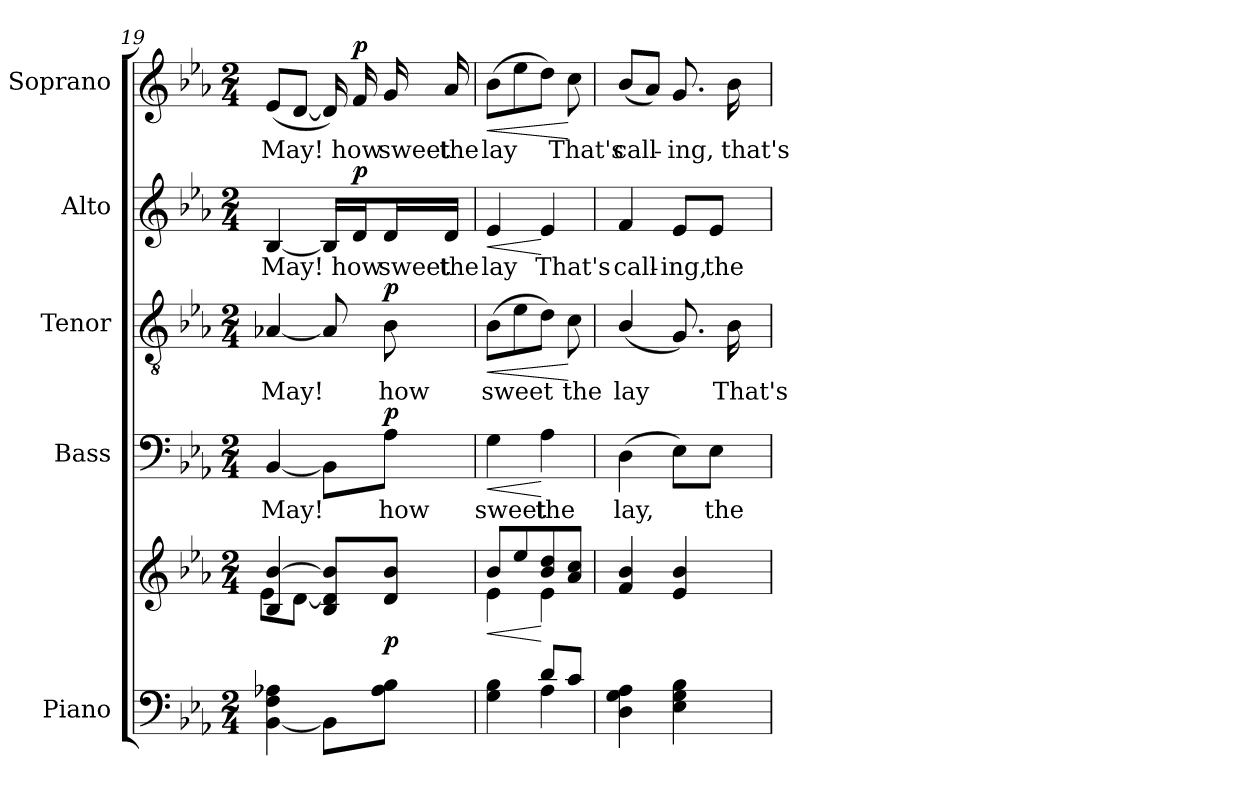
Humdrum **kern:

**kern	**kern	**dynam	**kern	**text	**dynam	**kern	**text	**dynam	**kern	**text	**dynam	**kern	**text	**dynam
*part5	*part5	*part5	*part4	*part4	*part4	*part3	*part3	*part3	*part2	*part2	*part2	*part1	*part1	*part1
*staff6	*staff5	*staff5/6	*staff4	*staff4	*staff4	*staff3	*staff3	*staff3	*staff2	*staff2	*staff2	*staff1	*staff1	*staff1
*I"Piano	*	*	*I"Bass	*	*	*I"Tenor	*	*	*I"Alto	*	*	*I"Soprano	*	*
*I'Pno.	*	*	*I'B.	*	*	*I'T.	*	*	*I'A.	*	*	*I'S.	*	*
*clefF4	*clefG2	*	*clefF4	*	*	*clefGv2	*	*	*clefG2	*	*	*clefG2	*	*
*	*	*	*	*	*	*ITrd7c12	*	*	*	*	*	*	*	*
*k[b-e-a-]	*k[b-e-a-]	*	*k[b-e-a-]	*	*	*k[b-e-a-]	*	*	*k[b-e-a-]	*	*	*k[b-e-a-]	*	*
*E-:	*E-:	*	*E-:	*	*	*E-:	*	*	*E-:	*	*	*E-:	*	*
*M2/4	*M2/4	*	*M2/4	*	*	*M2/4	*	*	*M2/4	*	*	*M2/4	*	*
=19	=19	=19	=19	=19	=19	=19	=19	=19	=19	=19	=19	=19	=19	=19
*	*^	*	*	*	*	*	*	*	*	*	*	*	*	*
!	!	!	!	!	!LO:LY:b:color=#000000	!	!	!	!	!	!	!	!	!	!
!	!	!	!	!	!	!	!	!LO:LY:b:color=#000000	!	!	!	!	!	!	!
!	!	!	!	!	!	!	!	!	!	!	!LO:LY:b:color=#000000	!	!	!	!
!	!	!	!	!	!	!	!	!	!	!	!	!	!	!LO:LY:b:color=#000000	!
[4BB-i\ 4Fi 4A-Xi	4B-i/ [4b-i	8e-i\L	.	[4BB-i/	May!	.	[4AA-Xi/	May!	.	[4B-i/	May!	.	(8e-i/L	May!	.
.	.	[8di\J	.	.	.	.	.	.	.	.	.	.	[8di/J	.	.
8BB-i\L]	8B-i/ 8di] 8b-i]L	4ryy	.	8BB-i\L]	.	.	8AA-i/]	.	.	16B-i/LL]	.	.	16di/])	.	.
!	!	!	!	!	!	!	!	!	!	!	!LO:LY:b:color=#000000	!	!	!	!
!	!	!	!	!	!	!	!	!	!	!	!	!	!	!LO:LY:b:color=#000000	!
.	.	.	.	.	.	.	.	.	.	16di/J	how	p	16fi/	how	p
!	!	!	!	!	!LO:LY:b:color=#000000	!	!	!	!	!	!	!	!	!	!
!	!	!	!	!	!	!	!	!LO:LY:b:color=#000000	!	!	!	!	!	!	!
!	!	!	!	!	!	!	!	!	!	!	!LO:LY:b:color=#000000	!	!	!	!
!	!	!	!	!	!	!	!	!	!	!	!	!	!	!LO:LY:b:color=#000000	!
8A-i\ 8B-iJ	8di/ 8b-iJ	.	p	8A-i\J	how	p	8BB-i\	how	p	16di/L	sweet	.	16gi/	sweet	.
!	!	!	!	!	!	!	!	!	!	!	!LO:LY:b:color=#000000	!	!	!	!
!	!	!	!	!	!	!	!	!	!	!	!	!	!	!LO:LY:b:color=#000000	!
.	.	.	.	.	.	.	.	.	.	16di/JJ	the	.	16a-i/	the	.
!!LO:PB:g=z
=20	=20	=20	=20	=20	=20	=20	=20	=20	=20	=20	=20	=20	=20	=20	=20
*^	*	*	*	*	*	*	*	*	*	*	*	*	*	*	*
!	!	!	!	!LO:HP:b	!	!	!	!	!	!	!	!	!	!	!	!
!	!	!	!	!	!	!LO:LY:b:color=#000000	!LO:HP:b	!	!	!	!	!	!	!	!	!
!	!	!	!	!	!	!	!	!	!LO:LY:b:color=#000000	!LO:HP:b	!	!	!	!	!	!
!	!	!	!	!	!	!	!	!	!	!	!	!LO:LY:b:color=#000000	!LO:HP:b	!	!	!
!	!	!	!	!	!	!	!	!	!	!	!	!	!	!	!LO:LY:b:color=#000000	!LO:HP:b
4ryy	4Gi\ 4B-i	8b-i/L	4e-i\	<	4Gi\	sweet	<	(8BB-i\L	sweet	<	4e-i/	lay	<	(8b-i\L	lay	<
.	.	8ee-i/	.	.	.	.	.	8E-i\	.	.	.	.	.	8ee-i\	.	.
!	!	!	!	!	!	!LO:LY:b:color=#000000	!	!	!	!	!	!	!	!	!	!
!	!	!	!	!	!	!	!	!	!	!	!	!LO:LY:b:color=#000000	!	!	!	!
8di/L	4A-i\	8b-i/ 8ddi	4e-i\	[	4A-i\	the	[	8Di\J)	.	.	4e-i/	That's	[	8ddi\J)	.	.
!	!	!	!	!	!	!	!	!	!LO:LY:b:color=#000000	!	!	!	!	!	!	!
!	!	!	!	!	!	!	!	!	!	!	!	!	!	!	!LO:LY:b:color=#000000	!
8ci/J	.	8a-i/ 8cciJ	.	.	.	.	.	8Ci\	the	[	.	.	.	8cci\	That's	[
*v	*v	*	*	*	*	*	*	*	*	*	*	*	*	*	*	*
*	*v	*v	*	*	*	*	*	*	*	*	*	*	*	*	*
=21	=21	=21	=21	=21	=21	=21	=21	=21	=21	=21	=21	=21	=21	=21
!	!	!	!	!LO:LY:b:color=#000000	!	!	!	!	!	!	!	!	!	!
!	!	!	!	!	!	!	!LO:LY:b:color=#000000	!	!	!	!	!	!	!
!	!	!	!	!	!	!	!	!	!	!LO:LY:b:color=#000000	!	!	!	!
!	!	!	!	!	!	!	!	!	!	!	!	!	!LO:LY:b:color=#000000	!
4Di\ 4Gi 4A-i	4fi/ 4b-i	.	(4Di\	lay,	.	(4BB-i/	lay	.	4fi/	call-	.	(8b-i/L	call-	.
.	.	.	.	.	.	.	.	.	.	.	.	8a-i/J)	.	.
!	!	!	!	!	!	!	!	!	!	!LO:LY:b:color=#000000	!	!	!	!
!	!	!	!	!	!	!	!	!	!	!	!	!	!LO:LY:b:color=#000000	!
4E-i\ 4Gi 4B-i	4e-i/ 4b-i	.	8E-i\L)	.	.	8.GGi/)	.	.	8e-i/L	-ing,	.	8.gi/	-ing,	.
!	!	!	!	!LO:LY:b:color=#000000	!	!	!	!	!	!	!	!	!	!
!	!	!	!	!	!	!	!	!	!	!LO:LY:b:color=#000000	!	!	!	!
.	.	.	8E-i\J	the	.	.	.	.	8e-i/J	the	.	.	.	.
!	!	!	!	!	!	!	!LO:LY:b:color=#000000	!	!	!	!	!	!	!
!	!	!	!	!	!	!	!	!	!	!	!	!	!LO:LY:b:color=#000000	!
.	.	.	.	.	.	16BB-i\	That's	.	.	.	.	16b-i\	that's	.
=	=	=	=	=	=	=	=	=	=	=	=	=	=	=
*-	*-	*-	*-	*-	*-	*-	*-	*-	*-	*-	*-	*-	*-	*-
